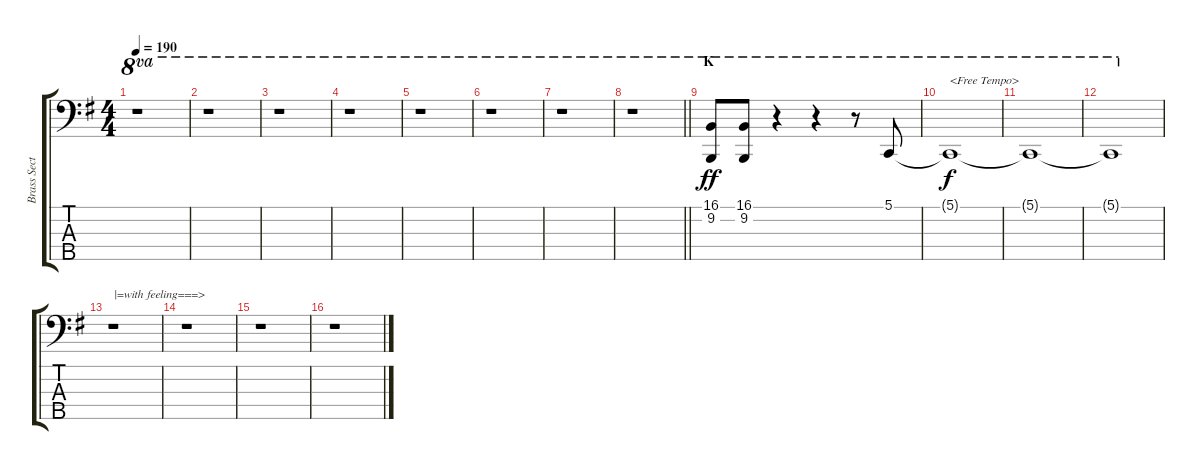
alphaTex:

\track ("Brass Section II" "Brass Sect") {instrument brasssection}
\staff {score tabs}
\tuning (G2 D2 A1 E1 B0) {hide}
\ts (4 4)
\tempo 190
\clef f4
\ks g
r.1{ot 8va dy ff} |
r.1{ot 8va} |
r.1{ot 8va} |
r.1{ot 8va} |
r.1{ot 8va} |
r.1{ot 8va} |
r.1{ot 8va} |
\barLineRight lightlight
r.1{ot 8va} |
\section ("" "K")
(16.1 9.2).8{ot 8va} (16.1 9.2).8{ot 8va} r.4{ot 8va} r.4{ot 8va} r.8{ot 8va} 5.1.8{ot 8va} |
5.1{t}.1{ot 8va txt "<Free Tempo>" dy f} |
5.1{t}.1{ot 8va} |
5.1{t}.1{ot 8va} |
r.1{txt "|=with feeling===>"} |
r.1 |
r.1 |
r.1
